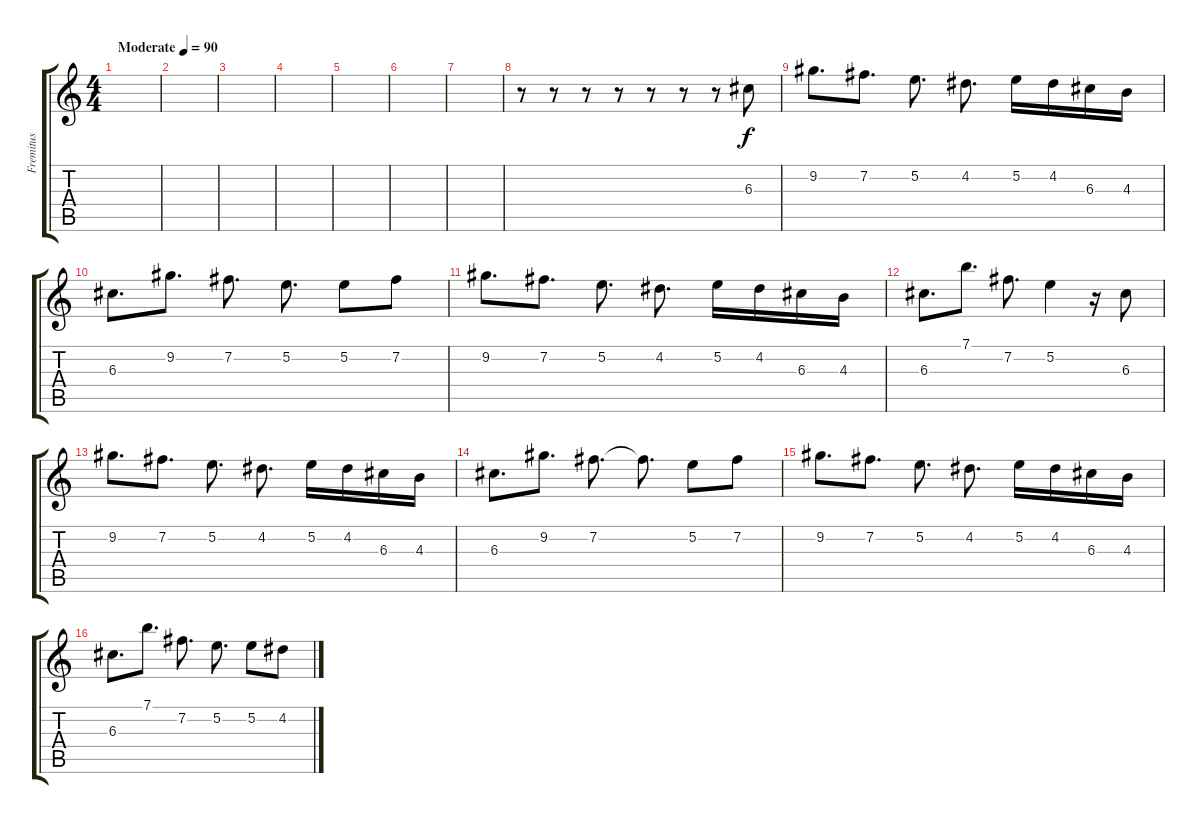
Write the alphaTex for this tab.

\track ("Fremitus" "Fremitus") {instrument distortionguitar}
\staff {score tabs}
\tuning (E4 B3 G3 D3 A2 E2) {hide}
\ts (4 4)
\tempo (90 "Moderate")
\clef g2
\ks c
|
|
|
|
|
|
|
r.8 r.8 r.8 r.8 r.8 r.8 r.8 6.3.8 |
9.2.8{d} 7.2.8{d} 5.2.8{d} 4.2.8{d} 5.2.16 4.2.16 6.3.16 4.3.16 |
6.3.8{d} 9.2.8{d} 7.2.8{d} 5.2.8{d} 5.2.8 7.2.8 |
9.2.8{d} 7.2.8{d} 5.2.8{d} 4.2.8{d} 5.2.16 4.2.16 6.3.16 4.3.16 |
6.3.8{d} 7.1.8{d} 7.2.8{d} 5.2.4 r.16 6.3.8 |
9.2.8{d} 7.2.8{d} 5.2.8{d} 4.2.8{d} 5.2.16 4.2.16 6.3.16 4.3.16 |
6.3.8{d} 9.2.8{d} 7.2.8{d} 7.2{t}.8{d} 5.2.8 7.2.8 |
9.2.8{d} 7.2.8{d} 5.2.8{d} 4.2.8{d} 5.2.16 4.2.16 6.3.16 4.3.16 |
6.3.8{d} 7.1.8{d} 7.2.8{d} 5.2.8{d} 5.2.8 4.2.8
